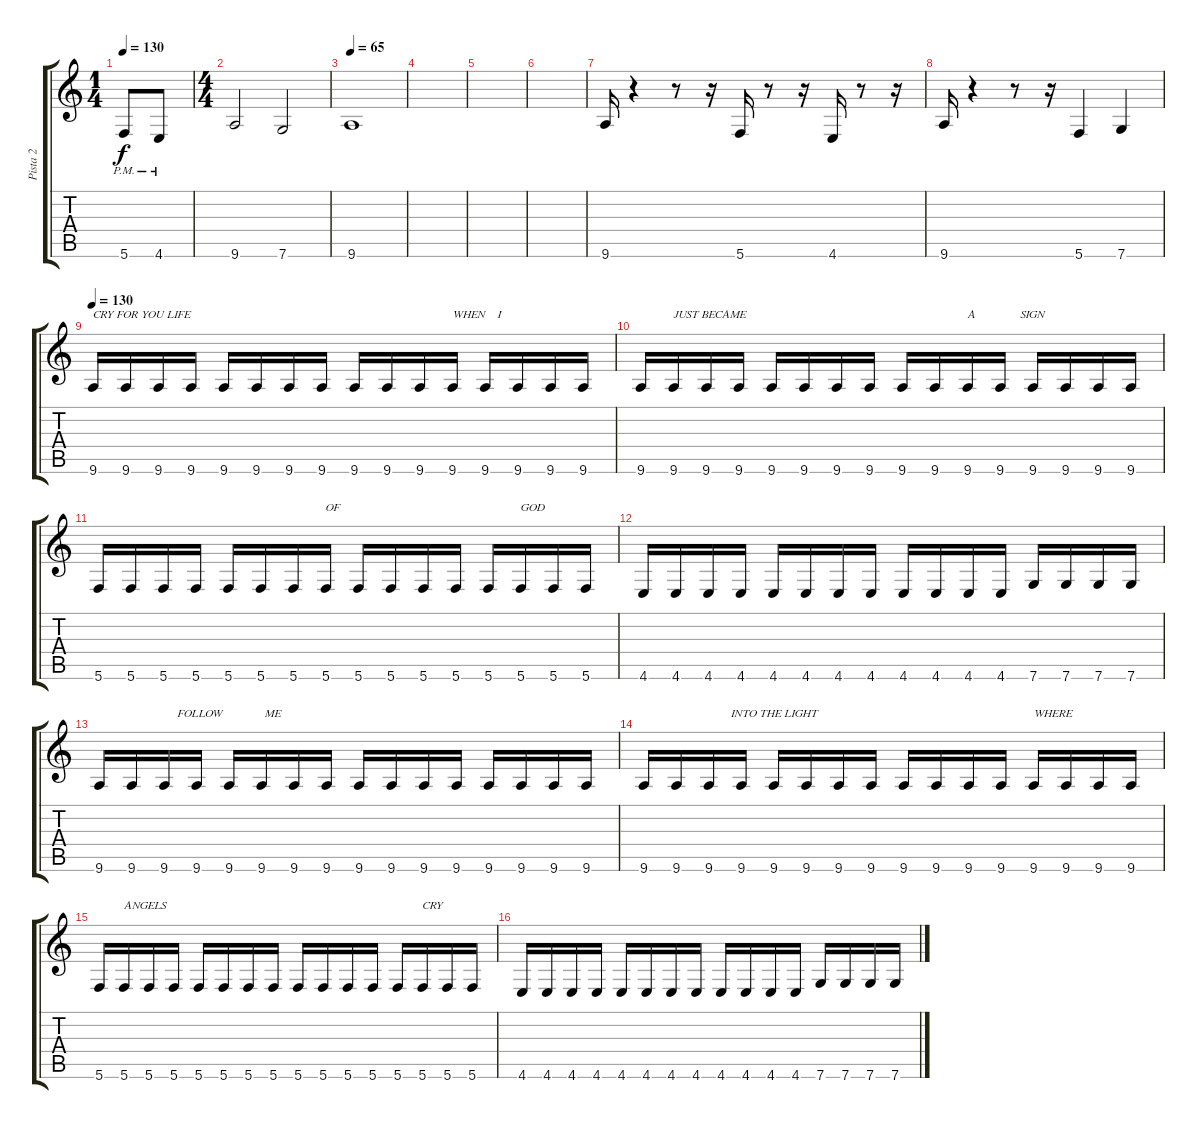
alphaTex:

\track ("Pista 2" "Pista 2") {instrument electricbasspick}
\staff {score tabs}
\tuning (D4 A3 F3 C3 G2 C2) {hide}
\ts (1 4)
\tempo 130
\clef g2
\ks c
5.6{pm}.8{dy f} 4.6{pm}.8 |
\ts (4 4)
9.6.2 7.6.2 |
\tempo 65
9.6.1{volume 10} |
|
|
|
9.6.16{volume 16} r.4 r.8 r.16 5.6.16 r.8 r.16 4.6.16 r.8 r.16 |
9.6.16 r.4 r.8 r.16 5.6.4 7.6.4 |
\tempo 130
9.6.16{txt "CRY FOR YOU LIFE                "} 9.6.16 9.6.16 9.6.16 9.6.16 9.6.16 9.6.16 9.6.16 9.6.16 9.6.16 9.6.16 9.6.16{txt "WHEN    I                          "} 9.6.16 9.6.16 9.6.16 9.6.16 |
9.6.16 9.6.16{txt "JUST BECAME"} 9.6.16 9.6.16 9.6.16 9.6.16 9.6.16 9.6.16 9.6.16 9.6.16 9.6.16{txt "A               SIGN               "} 9.6.16 9.6.16 9.6.16 9.6.16 9.6.16 |
5.6.16 5.6.16 5.6.16 5.6.16 5.6.16 5.6.16 5.6.16 5.6.16{txt "OF"} 5.6.16 5.6.16 5.6.16 5.6.16 5.6.16 5.6.16{txt "GOD"} 5.6.16 5.6.16 |
4.6.16 4.6.16 4.6.16 4.6.16 4.6.16 4.6.16 4.6.16 4.6.16 4.6.16 4.6.16 4.6.16 4.6.16 7.6.16 7.6.16 7.6.16 7.6.16 |
9.6.16{txt "                          FOLLOW              ME "} 9.6.16 9.6.16 9.6.16 9.6.16 9.6.16 9.6.16 9.6.16 9.6.16 9.6.16 9.6.16 9.6.16 9.6.16 9.6.16 9.6.16 9.6.16 |
9.6.16{txt "                             INTO THE LIGHT"} 9.6.16 9.6.16 9.6.16 9.6.16 9.6.16 9.6.16 9.6.16 9.6.16 9.6.16 9.6.16 9.6.16 9.6.16{txt "WHERE"} 9.6.16 9.6.16 9.6.16 |
5.6.16 5.6.16{txt "ANGELS"} 5.6.16 5.6.16 5.6.16 5.6.16 5.6.16 5.6.16 5.6.16 5.6.16 5.6.16 5.6.16 5.6.16 5.6.16{txt "CRY"} 5.6.16 5.6.16 |
4.6.16 4.6.16 4.6.16 4.6.16 4.6.16 4.6.16 4.6.16 4.6.16 4.6.16 4.6.16 4.6.16 4.6.16 7.6.16 7.6.16 7.6.16 7.6.16
